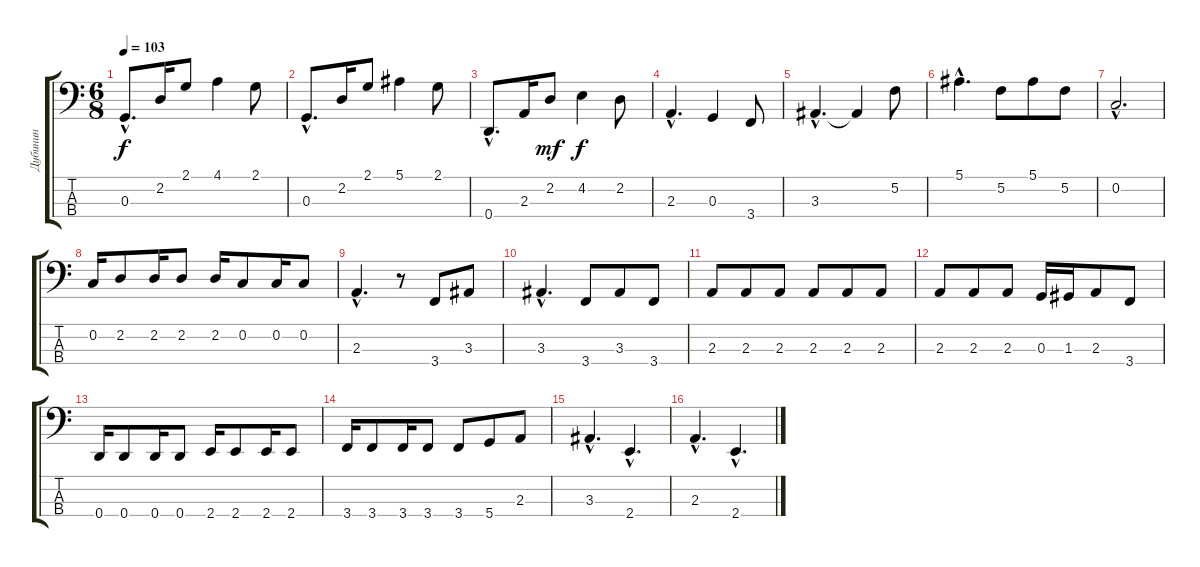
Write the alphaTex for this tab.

\track ("Дубинин" "Дубинин") {instrument electricbassfinger}
\staff {score tabs}
\tuning (F2 C2 G1 D1) {hide}
\ts (6 8)
\tempo 103
\clef f4
\ks c
0.3{hac}.8{d dy f} 2.2.16 2.1.8 4.1.4 2.1.8 |
0.3{hac}.8{d} 2.2.16 2.1.8 5.1.4 2.1.8 |
0.4{hac}.8{d} 2.3.16 2.2.8{dy mf} 4.2.4{dy f} 2.2.8 |
2.3{hac}.4{d} 0.3.4 3.4.8 |
3.3{hac}.4{d} 3.3{t}.4 5.2.8 |
5.1{hac}.4{d} 5.2.8 5.1.8 5.2.8 |
0.2{hac}.2{d} |
0.2.16 2.2.8 2.2.16 2.2.8 2.2.16 0.2.8 0.2.16 0.2.8 |
2.3{hac}.4{d} r.8 3.4.8 3.3.8 |
3.3{hac}.4{d} 3.4.8 3.3.8 3.4.8 |
2.3.8 2.3.8 2.3.8 2.3.8 2.3.8 2.3.8 |
2.3.8 2.3.8 2.3.8 0.3.16 1.3.16 2.3.8 3.4.8 |
0.4.16 0.4.8 0.4.16 0.4.8 2.4.16 2.4.8 2.4.16 2.4.8 |
3.4.16 3.4.8 3.4.16 3.4.8 3.4.8 5.4.8 2.3.8 |
3.3{hac}.4{d} 2.4{hac}.4{d} |
2.3{hac}.4{d} 2.4{hac}.4{d}
